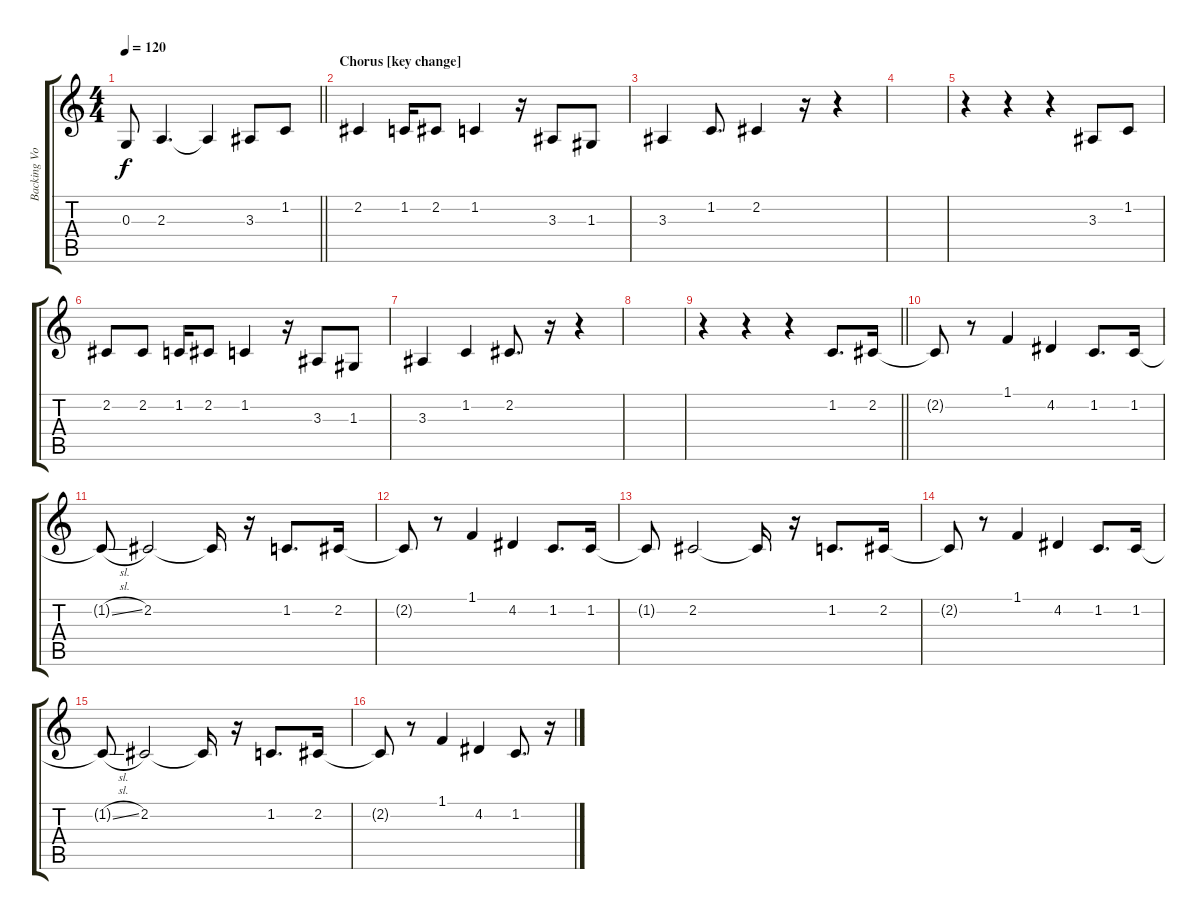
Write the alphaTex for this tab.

\track ("Backing Vocals" "Backing Vo") {instrument lead6voice}
\staff {score tabs}
\tuning (E4 B3 G3 D3 A2 E2) {hide}
\ts (4 4)
\tempo 120
\clef g2
\barLineRight lightlight
\ks c
0.3{t}.8{dy f} 2.3.4{d} 2.3{t}.4 3.3.8 1.2.8 |
\section ("" "Chorus [key change]")
2.2.4 1.2.16 2.2.8 1.2.4 r.16 3.3.8 1.3.8 |
3.3.4 1.2.8{d} 2.2.4 r.16 r.4 |
|
r.4 r.4 r.4 3.3.8 1.2.8 |
2.2.8 2.2.8 1.2.16 2.2.8 1.2.4 r.16 3.3.8 1.3.8 |
3.3.4 1.2.4 2.2.8{d} r.16 r.4 |
|
\barLineRight lightlight
r.4 r.4 r.4 1.2.8{d} 2.2.16 |
\section ("" "")
2.2{t}.8 r.8 1.1.4 4.2.4 1.2.8{d} 1.2.16 |
1.2{sl t}.8 2.2.2 2.2{t}.16 r.16 1.2.8{d} 2.2.16 |
2.2{t}.8 r.8 1.1.4 4.2.4 1.2.8{d} 1.2.16 |
1.2{t}.8 2.2.2 2.2{t}.16 r.16 1.2.8{d} 2.2.16 |
2.2{t}.8 r.8 1.1.4 4.2.4 1.2.8{d} 1.2.16 |
1.2{sl t}.8 2.2.2 2.2{t}.16 r.16 1.2.8{d} 2.2.16 |
2.2{t}.8 r.8 1.1.4 4.2.4 1.2.8{d} r.16
